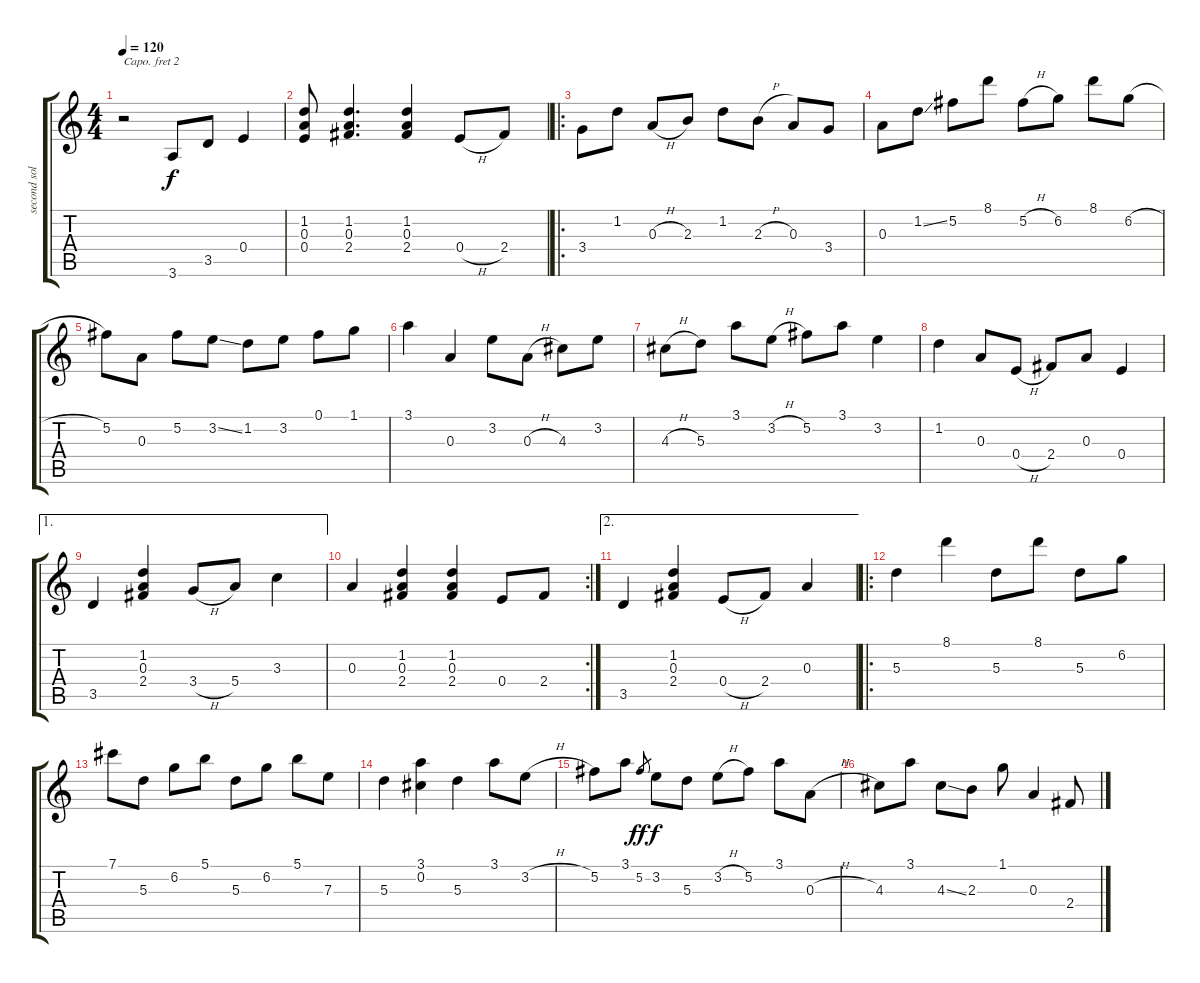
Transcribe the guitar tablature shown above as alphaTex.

\track ("second solo" "second sol") {instrument acousticguitarnylon}
\staff {score tabs}
\capo 2
\tuning (E4 B3 G3 D3 A2 E2) {hide}
\ts (4 4)
\tempo 120
\clef g2
\ks c
r.2{dy f instrument acousticguitarnylon} 3.6.8 3.5.8 0.4.4 |
(1.2 0.3 0.4).8 (1.2 0.3 2.4).4{d} (1.2 0.3 2.4).4 0.4{h}.8 2.4.8 |
\ro
3.4.8 1.2.8 0.3{h}.8 2.3.8 1.2.8 2.3{h}.8 0.3.8 3.4.8 |
0.3.8 1.2{ss}.8 5.2.8 8.1.8 5.2{h}.8 6.2.8 8.1.8 6.2{h}.8 |
5.2.8 0.3.8 5.2.8 3.2{ss}.8 1.2.8 3.2.8 0.1.8 1.1.8 |
3.1.4 0.3.4 3.2.8 0.3{h}.8 4.3.8 3.2.8 |
4.3{h}.8 5.3.8 3.1.8 3.2{h}.8 5.2.8 3.1.8 3.2.4 |
1.2.4 0.3.8 0.4{h}.8 2.4.8 0.3.8 0.4.4 |
\ae 1
3.5.4 (1.2 0.3 2.4).4 3.4{h}.8 5.4.8 3.3.4 |
\rc 2
0.3.4 (1.2 0.3 2.4).4 (1.2 0.3 2.4).4 0.4.8 2.4.8 |
\ae 2
3.5.4 (1.2 0.3 2.4).4 0.4{h}.8 2.4.8 0.3.4 |
\ro
5.3.4 8.1.4 5.3.8 8.1.8 5.3.8 6.2.8 |
7.1.8 5.3.8 6.2.8 5.1.8 5.3.8 6.2.8 5.1.8 7.3.8 |
5.3.4 (3.1 0.2).4 5.3.4 3.1.8 3.2{h}.8 |
5.2.8 3.1.8 5.2.8{gr dy ff} 3.2.8{dy f} 5.3.8 3.2{h}.8 5.2.8 3.1.8 0.3{h}.8 |
4.3.8 3.1.8 4.3{ss}.8 2.3.8 1.1.8 0.3.4 2.4{ss}.8
